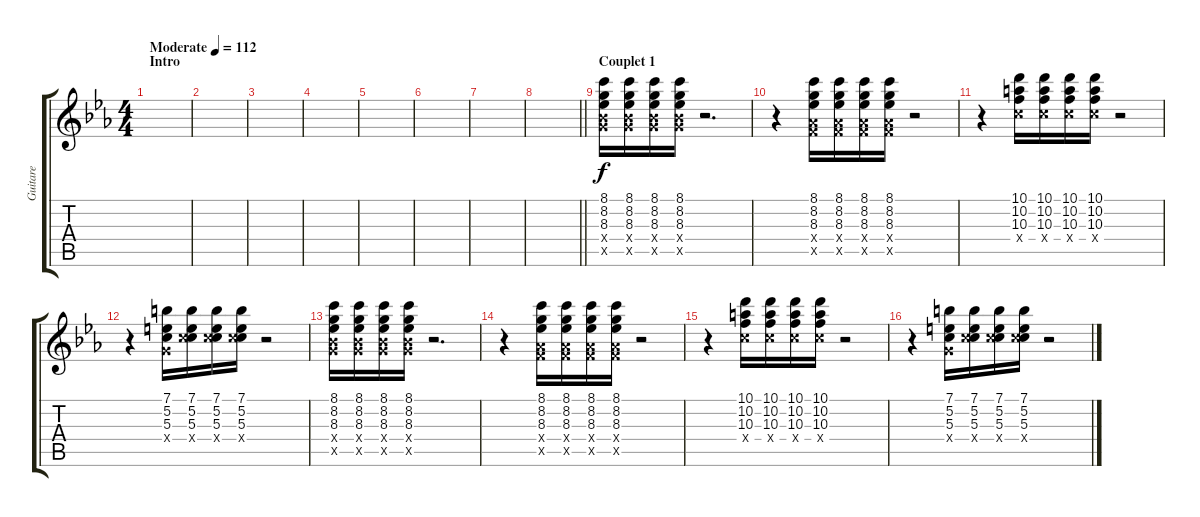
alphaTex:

\track ("Guitare" "Guitare") {instrument electricguitarclean}
\staff {score tabs}
\tuning (E4 B3 G3 D3 A2 E2) {hide}
\ts (4 4)
\section ("" "Intro")
\tempo (112 "Moderate")
\clef g2
\ks cminor
|
|
|
|
|
|
|
\barLineRight lightlight
|
\section ("" "Couplet 1")
(8.1 8.2 8.3 8.4{x} 10.5{x}).16 (8.1 8.2 8.3 8.4{x} 10.5{x}).16 (8.1 8.2 8.3 8.4{x} 10.5{x}).16 (8.1 8.2 8.3 8.4{x} 10.5{x}).16 r.2{d} |
r.4 (8.1 8.2 8.3 6.4{x} 8.5{x}).16 (8.1 8.2 8.3 6.4{x} 8.5{x}).16 (8.1 8.2 8.3 6.4{x} 8.5{x}).16 (8.1 8.2 8.3 6.4{x} 8.5{x}).16 r.2 |
r.4 (10.1 10.2 10.3 10.4{x}).16 (10.1 10.2 10.3 10.4{x}).16 (10.1 10.2 10.3 10.4{x}).16 (10.1 10.2 10.3 10.4{x}).16 r.2 |
r.4 (7.1 5.2 5.3 5.4{x}).16 (7.1 5.2 5.3 10.4{x}).16 (7.1 5.2 5.3 10.4{x}).16 (7.1 5.2 5.3 10.4{x}).16 r.2 |
(8.1 8.2 8.3 8.4{x} 10.5{x}).16 (8.1 8.2 8.3 8.4{x} 10.5{x}).16 (8.1 8.2 8.3 8.4{x} 10.5{x}).16 (8.1 8.2 8.3 8.4{x} 10.5{x}).16 r.2{d} |
r.4 (8.1 8.2 8.3 6.4{x} 8.5{x}).16 (8.1 8.2 8.3 6.4{x} 8.5{x}).16 (8.1 8.2 8.3 6.4{x} 8.5{x}).16 (8.1 8.2 8.3 6.4{x} 8.5{x}).16 r.2 |
r.4 (10.1 10.2 10.3 10.4{x}).16 (10.1 10.2 10.3 10.4{x}).16 (10.1 10.2 10.3 10.4{x}).16 (10.1 10.2 10.3 10.4{x}).16 r.2 |
r.4 (7.1 5.2 5.3 5.4{x}).16 (7.1 5.2 5.3 10.4{x}).16 (7.1 5.2 5.3 10.4{x}).16 (7.1 5.2 5.3 10.4{x}).16 r.2
